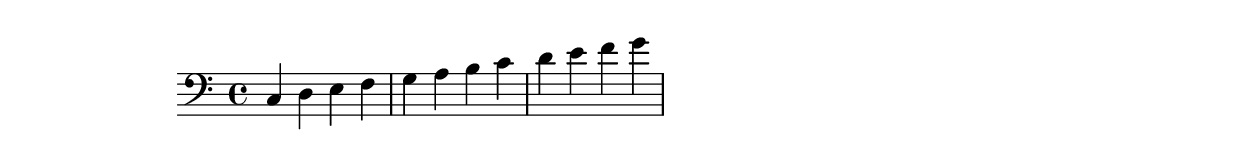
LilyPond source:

\version "2.20.0"

\include "english.ly"


\score {

    % \layout {
    %   \context {
    %     \Score
    %     \override StaffGrouper.staff-staff-spacing.padding = #3
    %     \override StaffGrouper.staff-staff-spacing.basic-distance = #1
    %   }
    % }


    \relative {
      \clef bass
      c d e f
      g a b c
      d e f g
    }

    \layout {
        indent = 2\cm
        % \context {
          % \StaffGroup
          % \override StaffGrouper.staff-staff-spacing.basic-distance = #8
        % }
    }
    \midi{}
}
